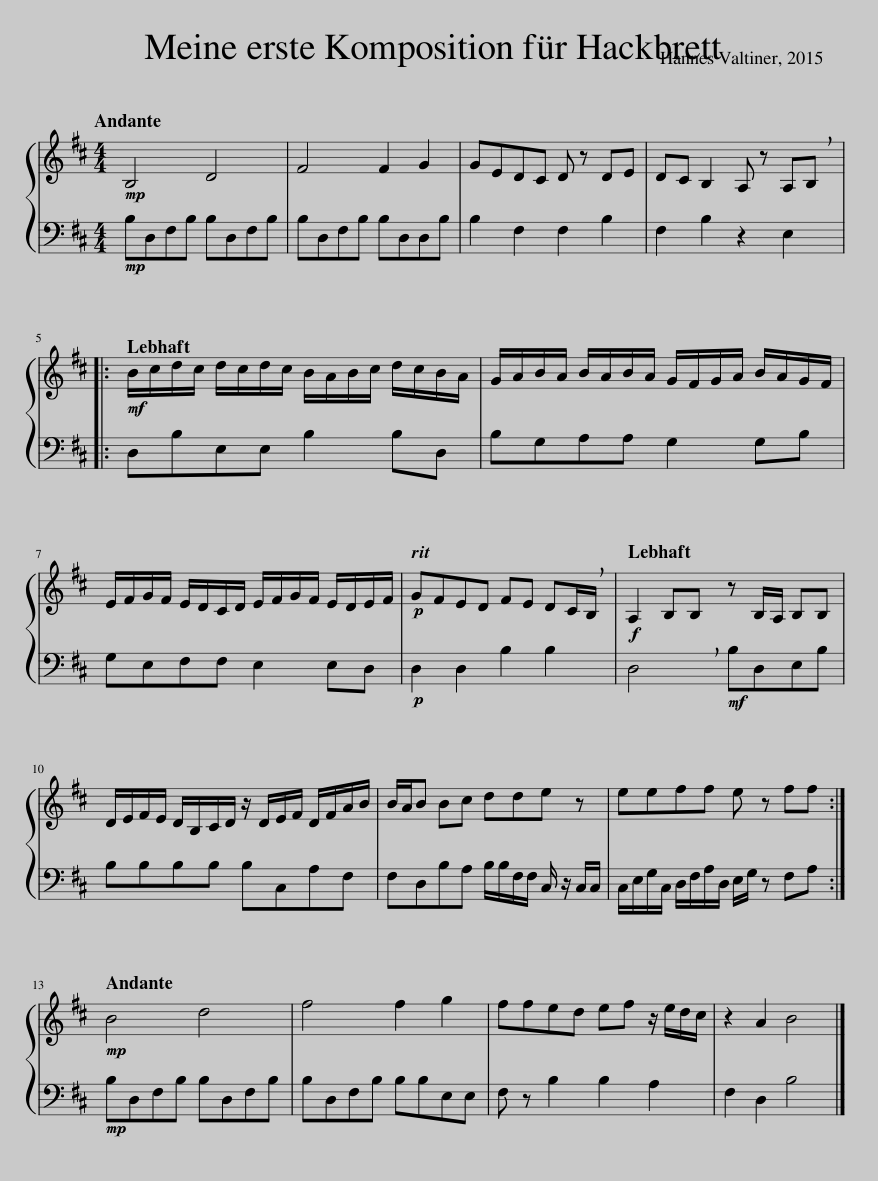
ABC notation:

X:1
%%score { 1 | 2 }
L:1/8
Q:1/4=96
M:4/4
I:linebreak $
K:D
V:1 treble
V:2 bass
V:1
!mp! B,4 D4 | F4 F2 G2 | GEDC D z DE | DC B,2 A, z A,!breath!B, |:$!mf![Q:1/4=120] B/c/d/c/ d/c/d/c/ B/A/B/c/ d/c/B/A/ | %5
 G/A/B/A/ B/A/B/A/ G/F/G/A/ B/A/G/F/ |$ E/F/G/F/ E/D/C/D/ E/F/G/F/ E/D/E/F/ |[Q:1/4=72]!p! GFED FE DC/!breath!B,/ |[Q:1/4=120]!f! A,2 B,B, z B,/A,/ B,B, |$ D/E/F/E/ D/B,/C/D/ z/ D/E/F/ D/F/A/B/ | %10
 B/A/B Bc dde z | eeff e z ff :|$[Q:1/4=96]!mp! B4 d4 | f4 f2 g2 | ffed ef z/ e/d/c/ | %15
 z2 A2 B4 |] %16
V:2
!mp! B,D,F,B, B,D,F,B, | B,D,F,B, B,D,D,B, | B,2 F,2 F,2 B,2 | F,2 B,2 z2 E,2 |:$ D,B,E,E, B,2 B,D, | %5
 B,G,A,A, G,2 G,B, |$ G,E,F,F, E,2 E,D, |!p! D,2 D,2 B,2 B,2 | !breath!D,4!mf! B,D,E,B, |$ B,B,B,B, B,C,A,F, | %10
 F,D,B,A, B,/B,/F,/F,/ C,/ z/ C,/C,/ | C,/E,/G,/C,/ D,/F,/A,/D,/ E,/G,/ z F,A, :|$!mp! B,D,F,B, B,D,F,B, | B,D,F,B, B,B,E,E, | F, z B,2 B,2 A,2 | %15
 F,2 D,2 B,4 |] %16
